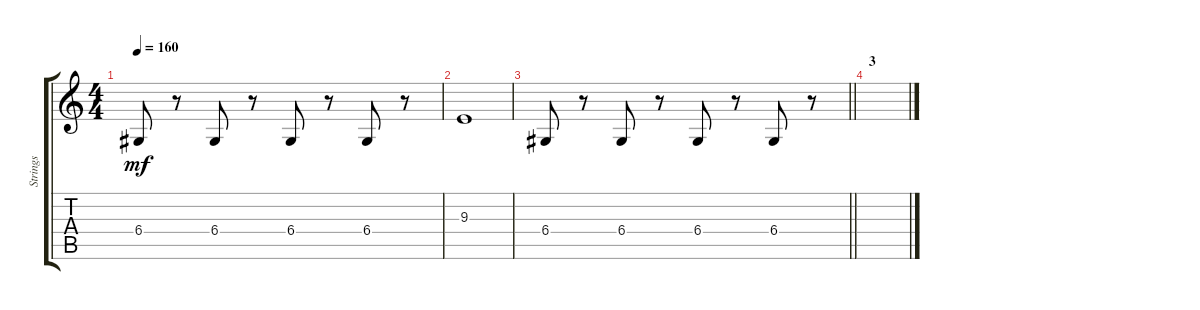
\track ("Strings" "Strings") {instrument stringensemble1}
\staff {score tabs}
\tuning (E4 B3 G3 D3 A2 E2) {hide}
\ts (4 4)
\tempo 160
\clef g2
\ks c
6.4.8{dy mf} r.8 6.4.8 r.8 6.4.8 r.8 6.4.8 r.8 |
9.3.1 |
\barLineRight lightlight
6.4.8 r.8 6.4.8 r.8 6.4.8 r.8 6.4.8 r.8 |
\section ("" "3")
